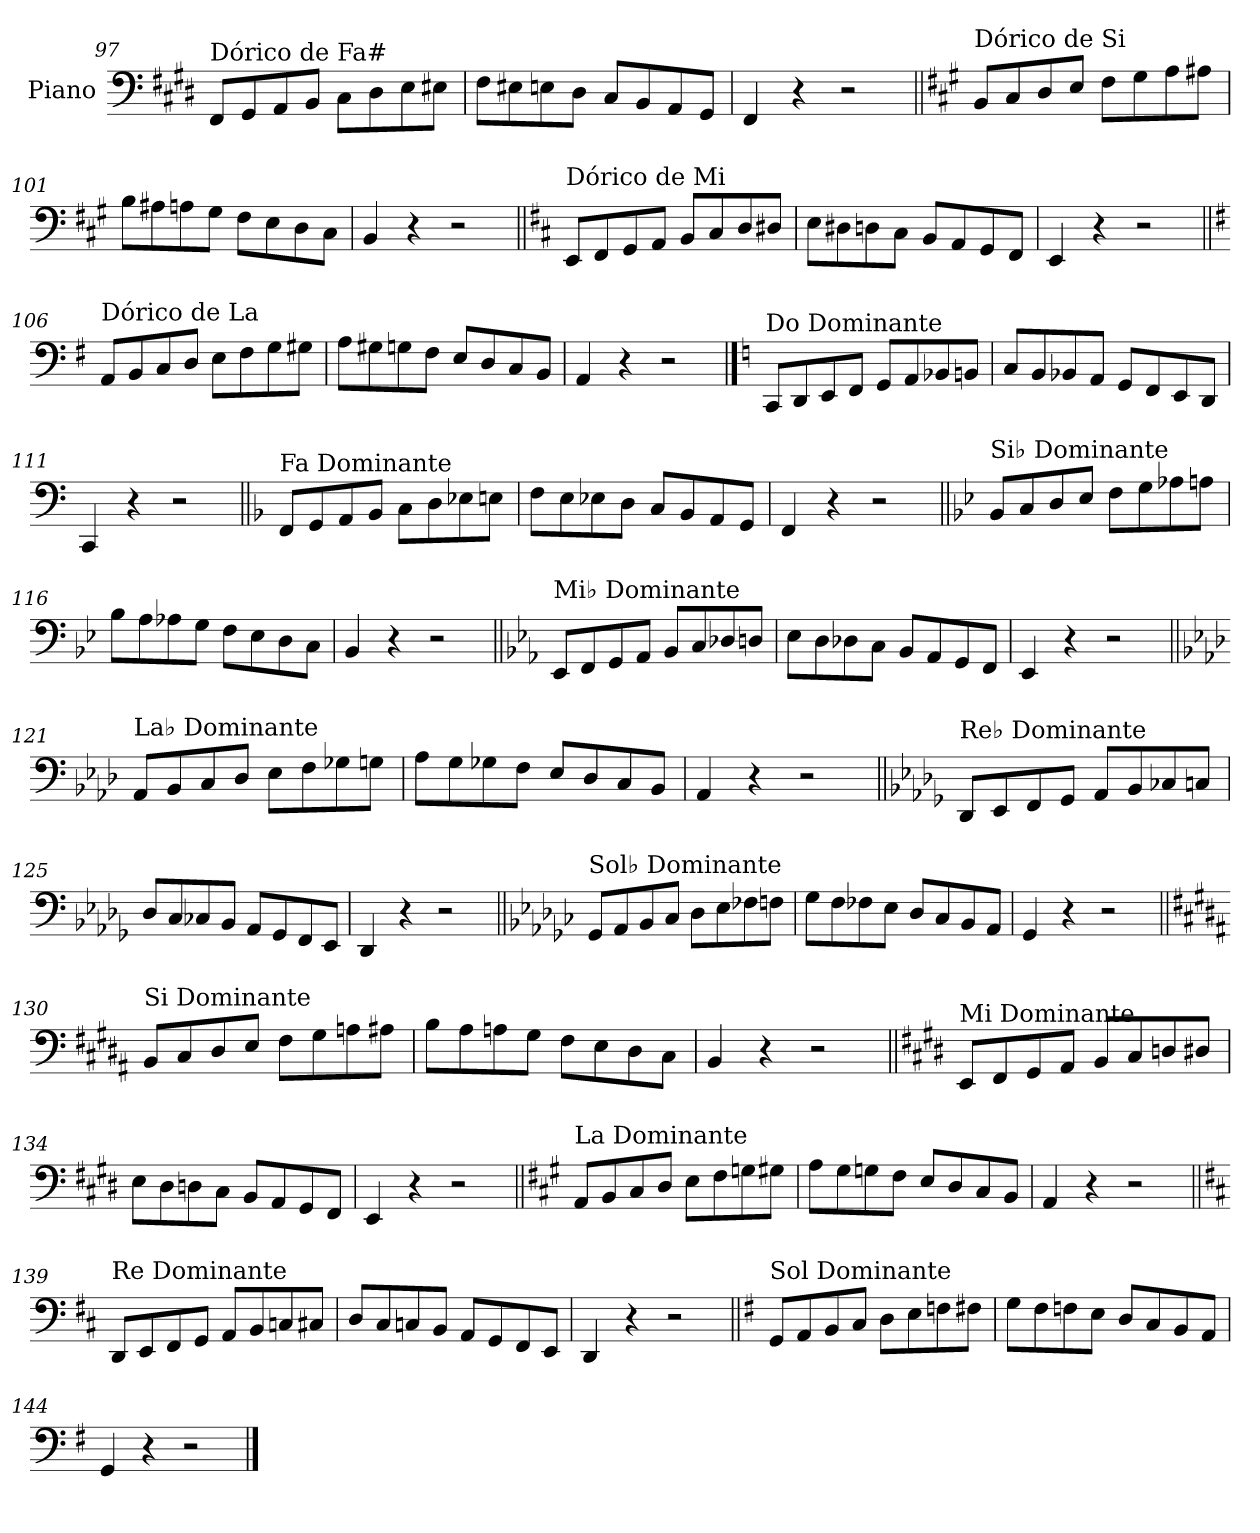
**kern
*part1
*staff1
*I"Piano
*I'Pno.
!!LO:LB:g=z
*clefF4
*k[f#c#g#d#]
=97
!LO:TX:a:t=Dórico de Fa#
8FF#/L
8GG#/
8AA/
8BB/J
8C#\L
8D#\
8E\
8E#X\J
=98
8F#\L
8E#X\
8En\
8D#\J
8C#/L
8BB/
8AA/
8GG#/J
=99
4FF#/
4r
2r
=100||
*k[f#c#g#]
!LO:TX:a:t=Dórico de Si
8BB/L
8C#/
8D/
8E/J
8F#\L
8G#\
8A\
8A#X\J
=101
8B\L
8A#X\
8An\
8G#\J
8F#\L
8E\
8D\
8C#\J
=102
4BB/
4r
2r
!!LO:LB:g=z
=103||
*k[f#c#]
!LO:TX:a:t=Dórico de Mi
8EE/L
8FF#/
8GG/
8AA/J
8BB/L
8C#/
8D/
8D#X/J
=104
8E\L
8D#X\
8Dn\
8C#\J
8BB/L
8AA/
8GG/
8FF#/J
=105
4EE/
4r
2r
=106||
*k[f#]
!LO:TX:a:t=Dórico de La
8AA/L
8BB/
8C/
8D/J
8E\L
8F#\
8G\
8G#X\J
=107
8A\L
8G#X\
8Gn\
8F#\J
8E/L
8D/
8C/
8BB/J
=108
4AA/
4r
2r
!!LO:PB:g=z
==109
*k[]
!LO:TX:a:t=Do Dominante
8CC/L
8DD/
8EE/
8FF/J
8GG/L
8AA/
8BB-X/
8BBn/J
=110
8C/L
8BB/
8BB-X/
8AA/J
8GG/L
8FF/
8EE/
8DD/J
=111
4CC/
4r
2r
=112||
*k[b-]
!LO:TX:a:t=Fa Dominante
8FF/L
8GG/
8AA/
8BB-/J
8C\L
8D\
8E-X\
8En\J
=113
8F\L
8E\
8E-X\
8D\J
8C/L
8BB-/
8AA/
8GG/J
=114
4FF/
4r
2r
!!LO:LB:g=z
=115||
*k[b-e-]
!LO:TX:a:t=Si♭ Dominante
8BB-/L
8C/
8D/
8E-/J
8F\L
8G\
8A-X\
8An\J
=116
8B-\L
8A\
8A-X\
8G\J
8F\L
8E-\
8D\
8C\J
=117
4BB-/
4r
2r
=118||
*k[b-e-a-]
!LO:TX:a:t=Mi♭ Dominante
8EE-/L
8FF/
8GG/
8AA-/J
8BB-/L
8C/
8D-X/
8Dn/J
=119
8E-\L
8D\
8D-X\
8C\J
8BB-/L
8AA-/
8GG/
8FF/J
=120
4EE-/
4r
2r
!!LO:LB:g=z
=121||
*k[b-e-a-d-]
!LO:TX:a:t=La♭ Dominante
8AA-/L
8BB-/
8C/
8D-/J
8E-\L
8F\
8G-X\
8Gn\J
=122
8A-\L
8G\
8G-X\
8F\J
8E-/L
8D-/
8C/
8BB-/J
=123
4AA-/
4r
2r
=124||
*k[b-e-a-d-g-]
!LO:TX:a:t=Re♭ Dominante
8DD-/L
8EE-/
8FF/
8GG-/J
8AA-/L
8BB-/
8C-X/
8Cn/J
=125
8D-/L
8C/
8C-X/
8BB-/J
8AA-/L
8GG-/
8FF/
8EE-/J
=126
4DD-/
4r
2r
!!LO:LB:g=z
=127||
*k[b-e-a-d-g-c-]
!LO:TX:a:t=Sol♭ Dominante
8GG-/L
8AA-/
8BB-/
8C-/J
8D-\L
8E-\
8F-X\
8Fn\J
=128
8G-\L
8F\
8F-X\
8E-\J
8D-/L
8C-/
8BB-/
8AA-/J
=129
4GG-/
4r
2r
=130||
*k[f#c#g#d#a#]
!LO:TX:a:t=Si Dominante
8BB/L
8C#/
8D#/
8E/J
8F#\L
8G#\
8An\
8A#X\J
=131
8B\L
8A#\
8An\
8G#\J
8F#\L
8E\
8D#\
8C#\J
=132
4BB/
4r
2r
!!LO:LB:g=z
=133||
*k[f#c#g#d#]
!LO:TX:a:t=Mi Dominante
8EE/L
8FF#/
8GG#/
8AA/J
8BB/L
8C#/
8Dn/
8D#X/J
=134
8E\L
8D#\
8Dn\
8C#\J
8BB/L
8AA/
8GG#/
8FF#/J
=135
4EE/
4r
2r
=136||
*k[f#c#g#]
!LO:TX:a:t=La Dominante
8AA/L
8BB/
8C#/
8D/J
8E\L
8F#\
8Gn\
8G#X\J
=137
8A\L
8G#\
8Gn\
8F#\J
8E/L
8D/
8C#/
8BB/J
=138
4AA/
4r
2r
!!LO:LB:g=z
=139||
*k[f#c#]
!LO:TX:a:t=Re Dominante
8DD/L
8EE/
8FF#/
8GG/J
8AA/L
8BB/
8Cn/
8C#X/J
=140
8D/L
8C#/
8Cn/
8BB/J
8AA/L
8GG/
8FF#/
8EE/J
=141
4DD/
4r
2r
=142||
*k[f#]
!LO:TX:a:t=Sol Dominante
8GG/L
8AA/
8BB/
8C/J
8D\L
8E\
8Fn\
8F#X\J
=143
8G\L
8F#\
8Fn\
8E\J
8D/L
8C/
8BB/
8AA/J
=144
4GG/
4r
2r
==
*-
